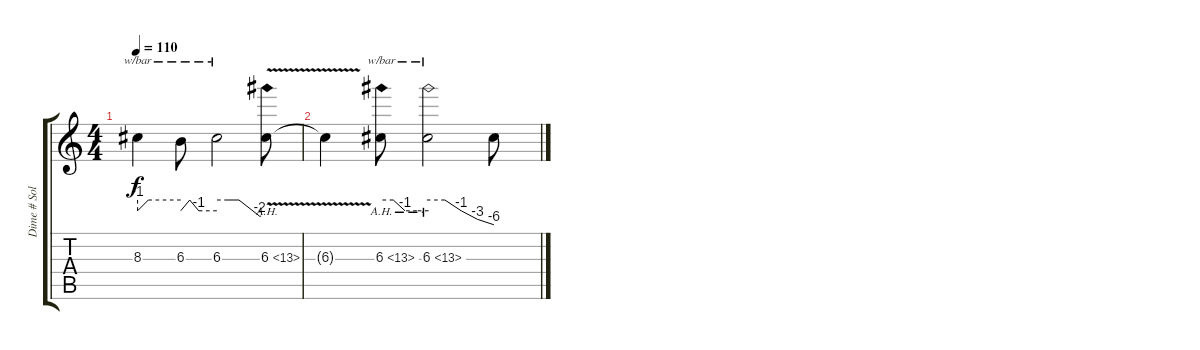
\track ("Dime # Solo" "Dime # Sol") {instrument distortionguitar}
\staff {score tabs}
\tuning (E4 B3 G3 D3 A2 E2) {hide}
\ts (4 4)
\tempo 110
\clef g2
\ks c
8.3.4{tbe (custom default 0 -4 15 0 30 0 60 0) dy f} 6.3.8{tbe (custom default 0 -4 15 0 30 -4 60 -4)} 6.3.2{tbe (custom default 0 0 15 0 22 0 30 0 58 -8 60 -8)} 6.3{ah 7 v}.8 |
6.3{t}.4 6.3{ah 7}.8{tbe (custom default 0 0 15 0 30 -4 45 -4 60 -4)} 6.3{ah 7}.2{tbe (custom default 0 0 15 0 30 -4 45 -12 60 -24)} 6.3{t}.8
